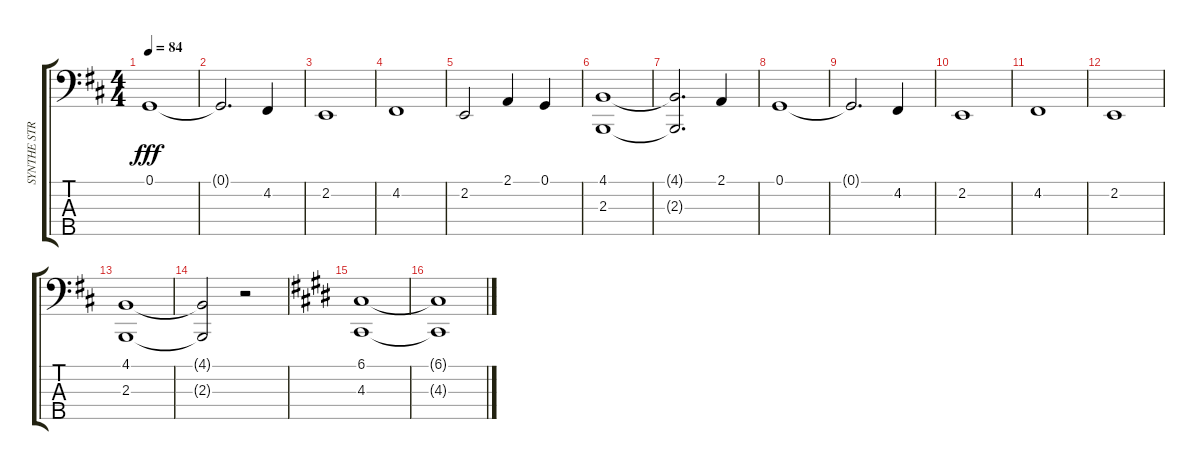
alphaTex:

\track ("SYNTHE STRINGS 1_2" "SYNTHE STR") {instrument stringensemble1}
\staff {score tabs}
\tuning (G2 D2 A1 E1 B0) {hide}
\ts (4 4)
\tempo 84
\clef f4
\ks d
0.1.1{dy fff} |
0.1{t}.2{d} 4.2.4 |
2.2.1 |
4.2.1 |
2.2.2 2.1.4 0.1.4 |
(4.1 2.3).1 |
(4.1{t} 2.3{t}).2{d} 2.1.4 |
0.1.1 |
0.1{t}.2{d} 4.2.4 |
2.2.1 |
4.2.1 |
2.2.1 |
(4.1 2.3).1 |
(4.1{t} 2.3{t}).2 r.2 |
\ks e
(6.1 4.3).1 |
(6.1{t} 4.3{t}).1
